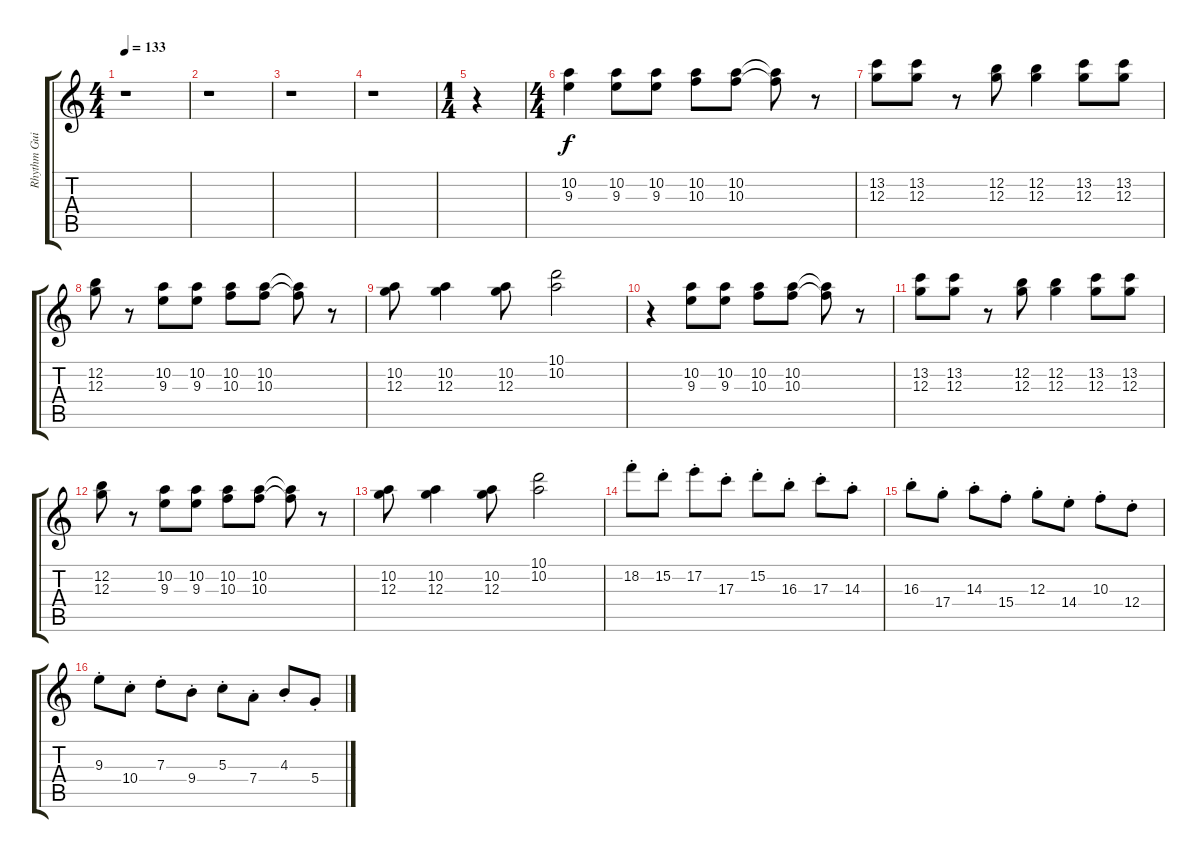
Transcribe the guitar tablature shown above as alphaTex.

\track ("Rhythm Guitar 2" "Rhythm Gui") {instrument overdrivenguitar}
\staff {score tabs}
\tuning (E4 B3 G3 D3 A2 E2) {hide}
\ts (4 4)
\tempo 133
\clef g2
\ks c
r.1{dy f instrument overdrivenguitar} |
r.1 |
r.1 |
r.1 |
\ts (1 4)
r.4 |
\ts (4 4)
(10.2 9.3).4{volume 5} (10.2 9.3).8 (10.2 9.3).8 (10.2 10.3).8 (10.2 10.3).8 (10.2{t} 10.3{t}).8 r.8 |
(13.2 12.3).8 (13.2 12.3).8 r.8 (12.2 12.3).8 (12.2 12.3).4 (13.2 12.3).8 (13.2 12.3).8 |
(12.2 12.3).8 r.8 (10.2 9.3).8 (10.2 9.3).8 (10.2 10.3).8 (10.2 10.3).8 (10.2{t} 10.3{t}).8 r.8 |
(10.2 12.3).8 (10.2 12.3).4 (10.2 12.3).8 (10.1 10.2).2 |
r.4 (10.2 9.3).8 (10.2 9.3).8 (10.2 10.3).8 (10.2 10.3).8 (10.2{t} 10.3{t}).8 r.8 |
(13.2 12.3).8 (13.2 12.3).8 r.8 (12.2 12.3).8 (12.2 12.3).4 (13.2 12.3).8 (13.2 12.3).8 |
(12.2 12.3).8 r.8 (10.2 9.3).8 (10.2 9.3).8 (10.2 10.3).8 (10.2 10.3).8 (10.2{t} 10.3{t}).8 r.8 |
(10.2 12.3).8 (10.2 12.3).4 (10.2 12.3).8 (10.1 10.2).2 |
18.2{st}.8{volume 10} 15.2{st}.8 17.2{st}.8 17.3{st}.8 15.2{st}.8 16.3{st}.8 17.3{st}.8 14.3{st}.8 |
16.3{st}.8 17.4{st}.8 14.3{st}.8 15.4{st}.8 12.3{st}.8 14.4{st}.8 10.3{st}.8 12.4{st}.8 |
9.3{st}.8 10.4{st}.8 7.3{st}.8 9.4{st}.8 5.3{st}.8 7.4{st}.8 4.3{st}.8 5.4{st}.8
